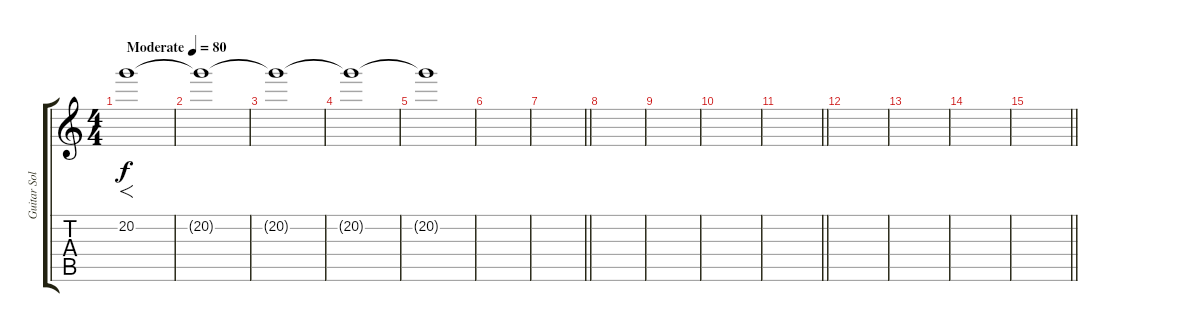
\track ("Guitar Solo - Kevin" "Guitar Sol") {instrument distortionguitar}
\staff {score tabs}
\tuning (E4 B3 G3 D3 A2 E2) {hide}
\ts (4 4)
\tempo (80 "Moderate")
\clef g2
\ks c
20.2.1{f dy f instrument distortionguitar} |
20.2{t}.1 |
20.2{t}.1 |
20.2{t}.1 |
20.2{t}.1 |
|
\barLineRight lightlight
|
|
|
|
\barLineRight lightlight
|
|
|
|
\barLineRight lightlight
